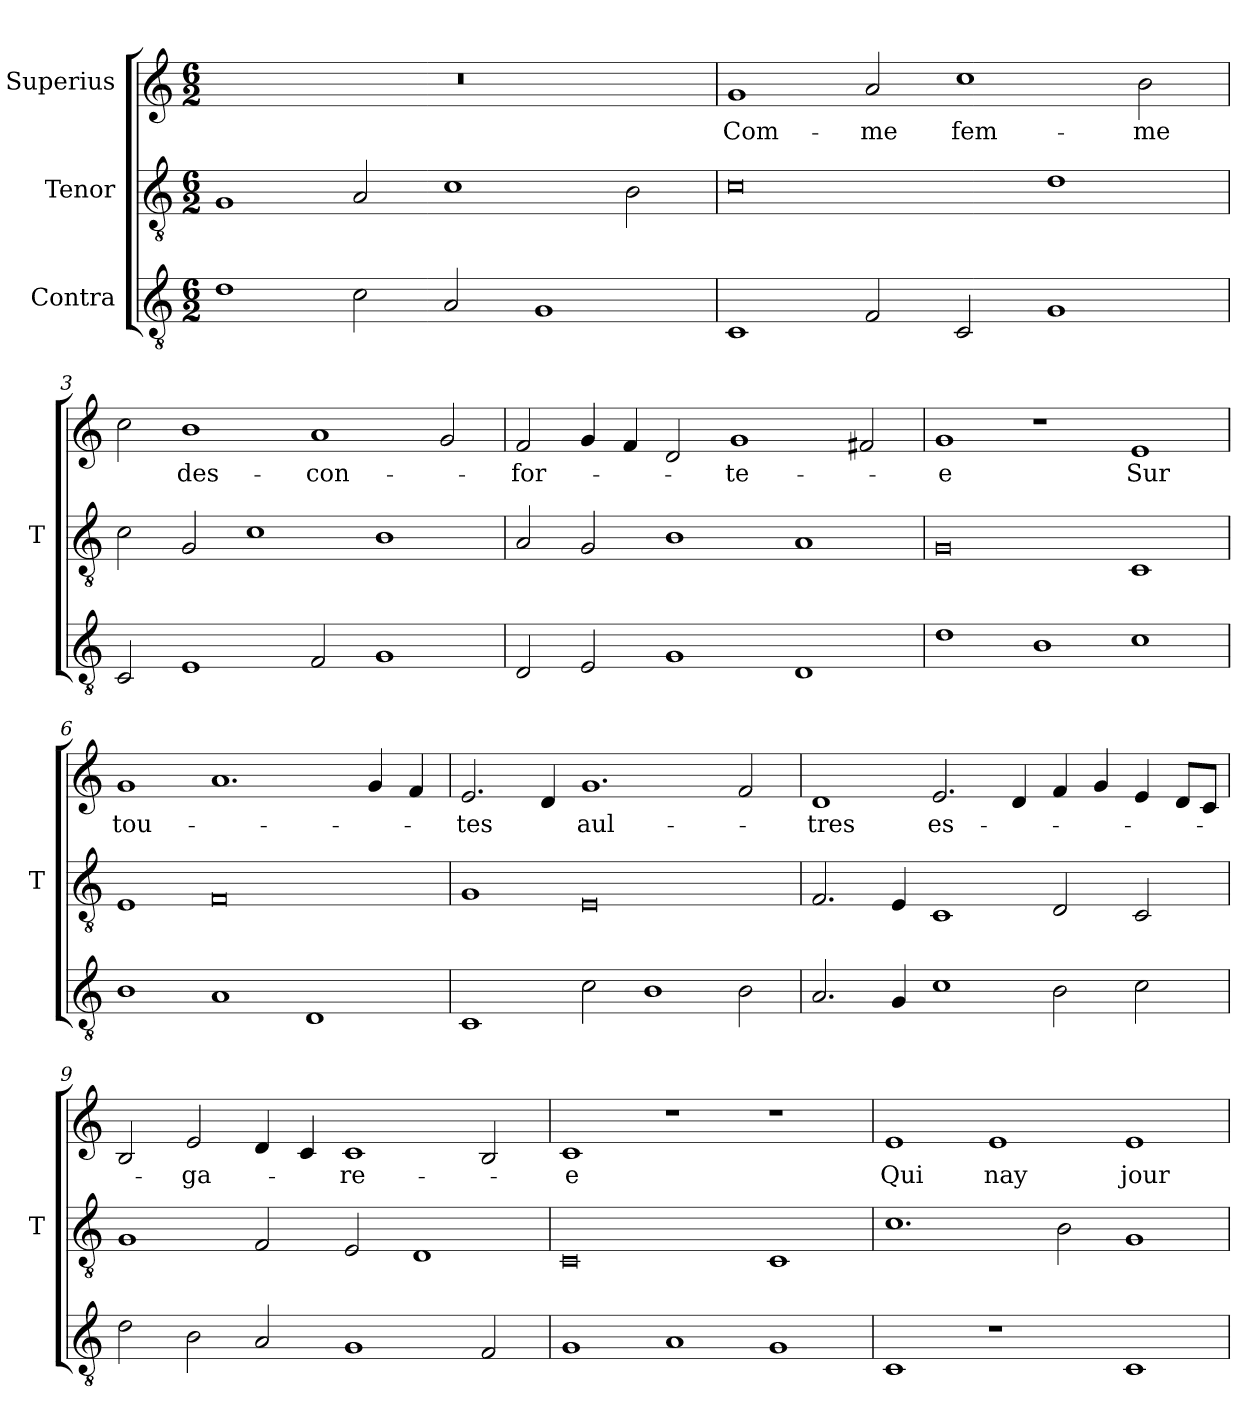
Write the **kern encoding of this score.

**kern	**kern	**kern	**text
*part3	*part2	*part1	*part1
*staff3	*staff2	*staff1	*staff1
*I"Contra	*I"Tenor	*I"Superius	*
*	*I'T	*	*
*clefGv2	*clefGv2	*clefG2	*
*M6/2	*M6/2	*M6/2	*
=1	=1	=1	=1
1d	1G	0.r	.
2c	2A	.	.
2A	1c	.	.
1G	.	.	.
.	2B	.	.
=2	=2	=2	=2
1C	0c	1g	Com-
2F	.	2a	-me
2C	.	1cc	fem-
1G	1d	.	.
.	.	2b	-me
=3	=3	=3	=3
2C	2c	2cc	.
1E	2G	1b	des-
.	1c	.	.
2F	.	1a	-con-
1G	1B	.	.
.	.	2g	.
=4	=4	=4	=4
2D	2A	2f	-for-
2E	2G	4g	.
.	.	4f	.
1G	1B	2d	.
.	.	1g	-te-
1D	1A	.	.
.	.	2f#X	.
=5	=5	=5	=5
1d	0G	1g	-e
1B	.	1r	.
1c	1C	1e	-Sur
=6	=6	=6	=6
1B	1E	1g	tou-
1A	0F	1.a	.
1D	.	.	.
.	.	4g	.
.	.	4f	.
=7	=7	=7	=7
1C	1G	2.e	-tes
.	.	4d	.
2c	0E	1.g	aul-
1B	.	.	.
2B	.	2f	.
=8	=8	=8	=8
2.A	2.F	1d	-tres
4G	4E	.	.
1c	1C	2.e	es-
.	.	4d	.
2B	2D	4f	.
.	.	4g	.
2c	2C	4e	.
.	.	8d/L	.
.	.	8c/J	.
=9	=9	=9	=9
2d	1G	2B	.
2B	.	2e	-ga-
2A	2F	4d	.
.	.	4c	.
1G	2E	1c	-re-
.	1D	.	.
2F	.	2B	.
=10	=10	=10	=10
1G	0C	1c	-e
1A	.	1r	.
1G	1C	1r	.
=11	=11	=11	=11
1C	1.c	1e	-Qui
1r	.	1e	-nay
.	2B	.	.
1C	1G	1e	-jour
=	=	=	=
*-	*-	*-	*-
